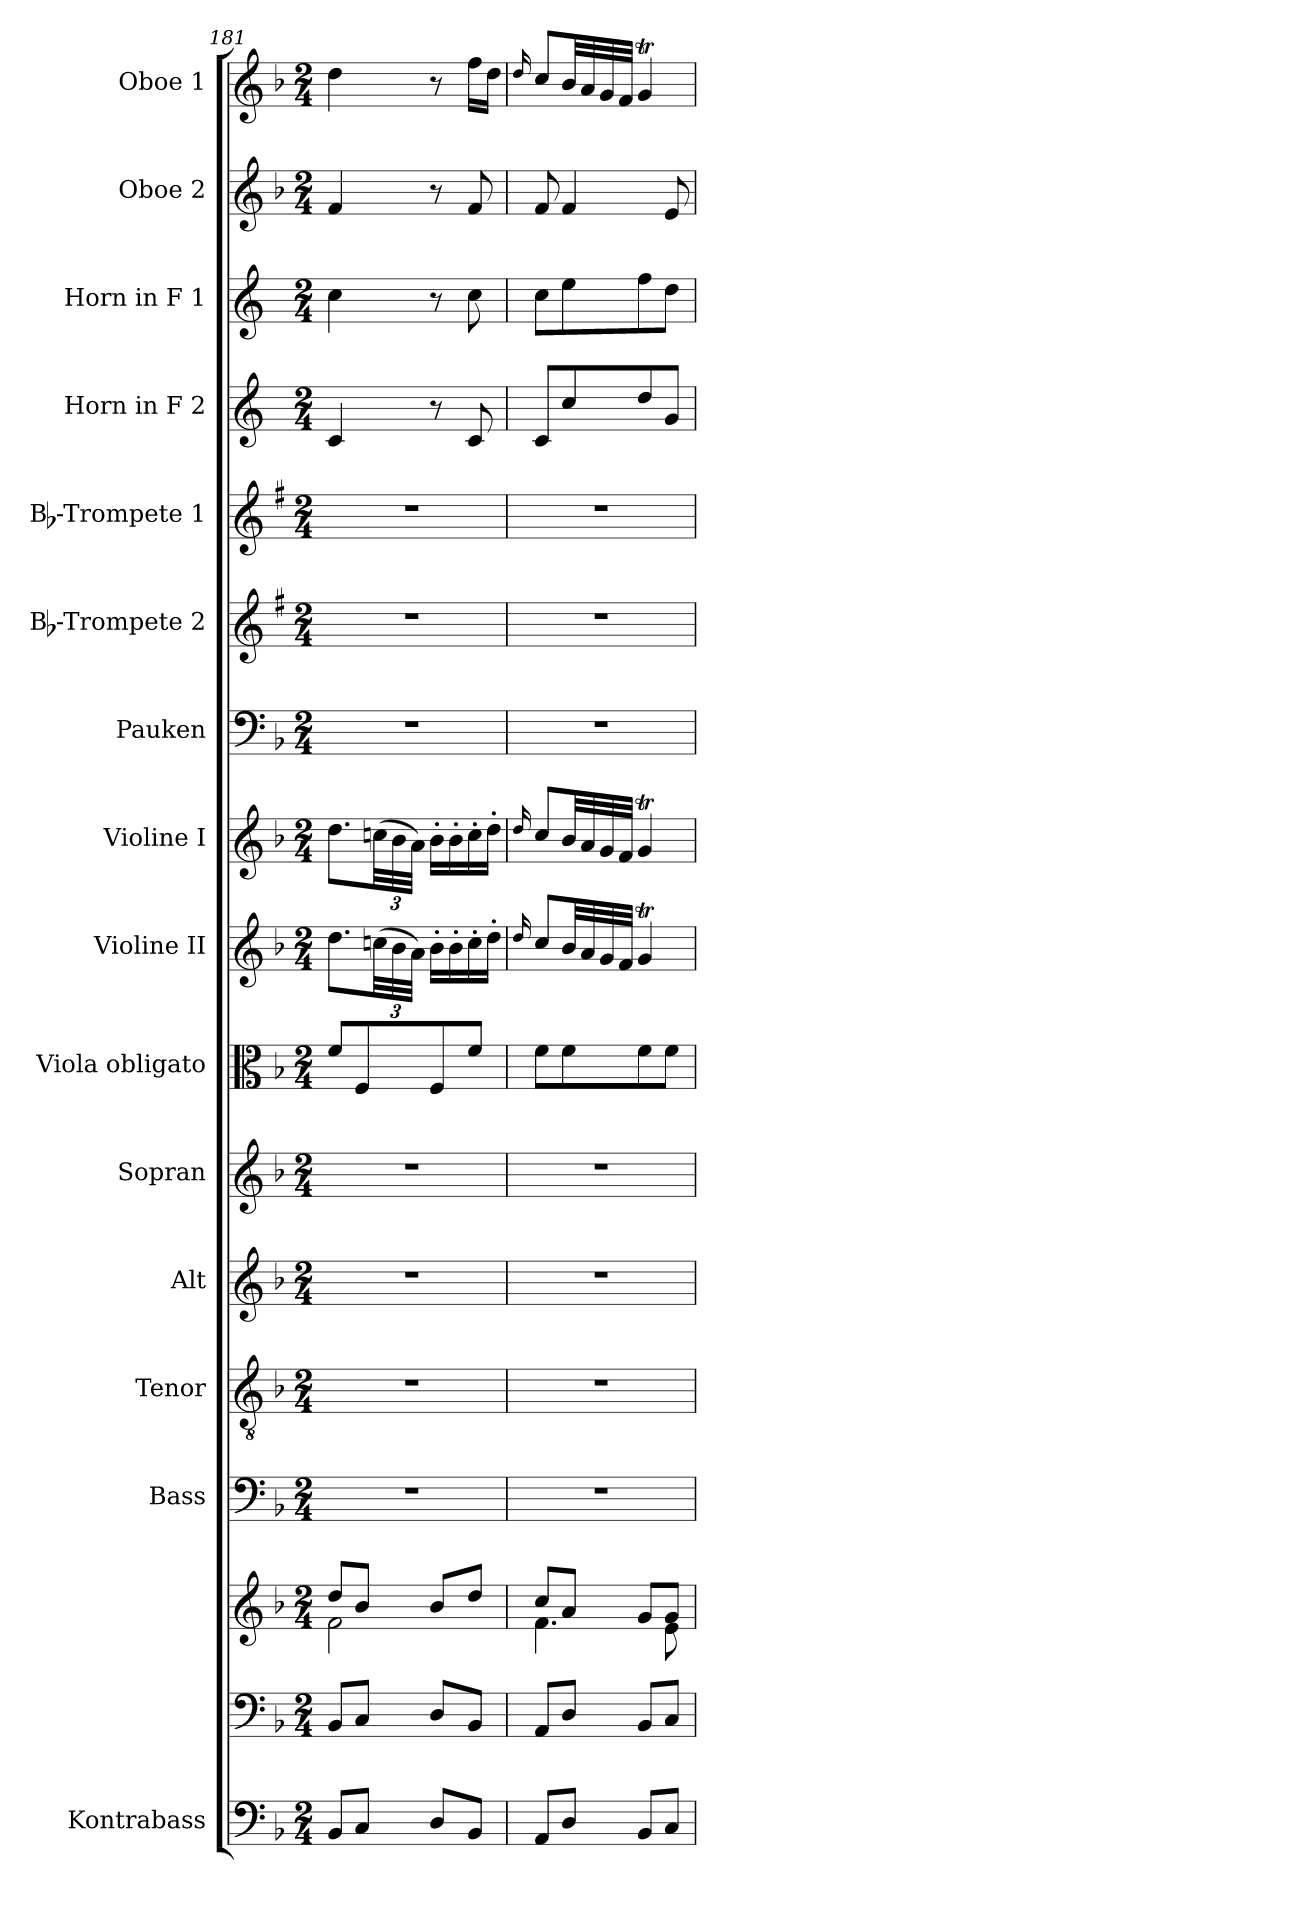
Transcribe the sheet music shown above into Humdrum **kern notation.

**kern	**kern	**kern	**kern	**kern	**kern	**kern	**kern	**kern	**kern	**kern	**kern	**kern	**kern	**kern	**kern	**kern
*part16	*part15	*part15	*part14	*part13	*part12	*part11	*part10	*part9	*part8	*part7	*part6	*part5	*part4	*part3	*part2	*part1
*staff17	*staff16	*staff15	*staff14	*staff13	*staff12	*staff11	*staff10	*staff9	*staff8	*staff7	*staff6	*staff5	*staff4	*staff3	*staff2	*staff1
*I"Kontrabass	*	*	*I"Bass	*I"Tenor	*I"Alt	*I"Sopran	*I"Viola obligato	*I"Violine II	*I"Violine I	*I"Pauken	*I"Bb-Trompete 2	*I"Bb-Trompete 1	*I"Horn in F 2	*I"Horn in F 1	*I"Oboe 2	*I"Oboe 1
*I'Kb.	*	*	*I'B.	*I'T.	*I'A.	*I'S.	*I'Vla.	*I'Vl. II	*I'Vl. I	*I'Pk.	*I'Bb Trp. 2	*I'Bb Trp. 1	*	*	*I'Ob. 2	*I'Ob. 1
!!LO:PB:g=z
*clefF4	*clefF4	*clefG2	*clefF4	*clefGv2	*clefG2	*clefG2	*clefC3	*clefG2	*clefG2	*clefF4	*clefG2	*clefG2	*clefG2	*clefG2	*clefG2	*clefG2
*ITrd7c12	*	*	*	*	*	*	*	*	*	*	*ITrd1c2	*ITrd1c2	*ITrd4c7	*ITrd4c7	*	*
*k[b-]	*k[b-]	*k[b-]	*k[b-]	*k[b-]	*k[b-]	*k[b-]	*k[b-]	*k[b-]	*k[b-]	*k[b-]	*k[b-]	*k[b-]	*k[b-]	*k[b-]	*k[b-]	*k[b-]
*F:	*F:	*F:	*F:	*F:	*F:	*F:	*F:	*F:	*F:	*F:	*F:	*F:	*F:	*F:	*F:	*F:
*M2/4	*M2/4	*M2/4	*M2/4	*M2/4	*M2/4	*M2/4	*M2/4	*M2/4	*M2/4	*M2/4	*M2/4	*M2/4	*M2/4	*M2/4	*M2/4	*M2/4
=181	=181	=181	=181	=181	=181	=181	=181	=181	=181	=181	=181	=181	=181	=181	=181	=181
*	*	*^	*	*	*	*	*	*	*	*	*	*	*	*	*	*
8BBB-/L	8BB-/L	8dd/L	2f\	2r	2r	2r	2r	8f/L	8.dd\L	8.dd\L	2r	2r	2r	4F/	4f\	4f/	4dd\
8CC/J	8C/J	8b-/J	.	.	.	.	.	8F/	.	.	.	.	.	.	.	.	.
*	*	*	*	*	*	*	*	*	*Xbrackettup	*Xbrackettup	*	*	*	*	*	*	*
.	.	.	.	.	.	.	.	.	(>48ccn\LL	(>48ccn\LL	.	.	.	.	.	.	.
.	.	.	.	.	.	.	.	.	48b-\	48b-\	.	.	.	.	.	.	.
.	.	.	.	.	.	.	.	.	48a\JJJ)	48a\JJJ)	.	.	.	.	.	.	.
8DD/L	8D/L	8b-/L	.	.	.	.	.	8F/	16b-'>\LL	16b-'>\LL	.	.	.	8r	8r	8r	8r
.	.	.	.	.	.	.	.	.	16b-'>\	16b-'>\	.	.	.	.	.	.	.
8BBB-/J	8BB-/J	8dd/J	.	.	.	.	.	8f/J	16cc'>\	16cc'>\	.	.	.	8F/	8f\	8f/	16ff\LL
.	.	.	.	.	.	.	.	.	16dd'>\JJ	16dd'>\JJ	.	.	.	.	.	.	16dd\JJ
=182	=182	=182	=182	=182	=182	=182	=182	=182	=182	=182	=182	=182	=182	=182	=182	=182	=182
.	.	.	.	.	.	.	.	.	16qqdd/	16qqdd/	.	.	.	.	.	.	16qqdd/
8AAA/L	8AA/L	8cc/L	4.f\	2r	2r	2r	2r	8f\L	8cc/L	8cc/L	2r	2r	2r	8F/L	8f\L	8f/	8cc/L
8DD/J	8D/J	8a/J	.	.	.	.	.	8f\	32b-/LL	32b-/LL	.	.	.	8f/	8a\	4f/	32b-/LL
.	.	.	.	.	.	.	.	.	32a/	32a/	.	.	.	.	.	.	32a/
.	.	.	.	.	.	.	.	.	32g/	32g/	.	.	.	.	.	.	32g/
.	.	.	.	.	.	.	.	.	32f/JJJ	32f/JJJ	.	.	.	.	.	.	32f/JJJ
8BBB-/L	8BB-/L	8g/L	.	.	.	.	.	8f\	4gT/	4gT/	.	.	.	8g/	8b-\	.	4gT/
8CC/J	8C/J	8g/J	8e\	.	.	.	.	8f\J	.	.	.	.	.	8c/J	8g\J	8e/	.
*	*	*v	*v	*	*	*	*	*	*	*	*	*	*	*	*	*	*
=	=	=	=	=	=	=	=	=	=	=	=	=	=	=	=	=
*-	*-	*-	*-	*-	*-	*-	*-	*-	*-	*-	*-	*-	*-	*-	*-	*-
